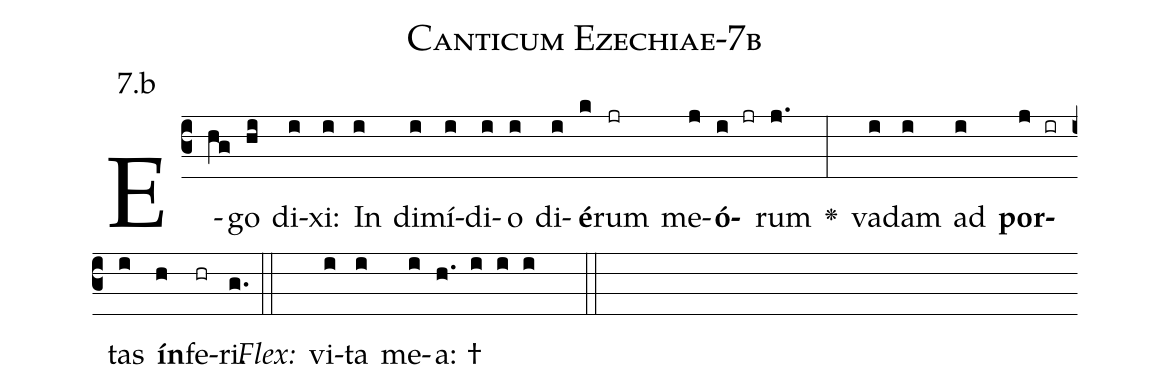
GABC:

name: Canticum Ezechiae-7b;
annotation: 7.b;
%%
(c3)E(hg)go(hi) di(i)xi:(i) In(i) di(i)mí(i)di(i)o(i) di(i)<b>é</b>(k)rum(jr) me(j)<b>ó</b>(i jr)rum(j.) <v>\greheightstar</v>(:) va(i)dam(i) ad(i) <b>por</b>(j ir)tas(i) <b>ín</b>(h)fe(hr)ri.(g.) (::)
<i>Flex:</i>()  vi(i)ta(i) me(i)a: †(h. i i i  ::)

%E(i) u(i) o(j) u(i) a(h) e.(g.) (::)
